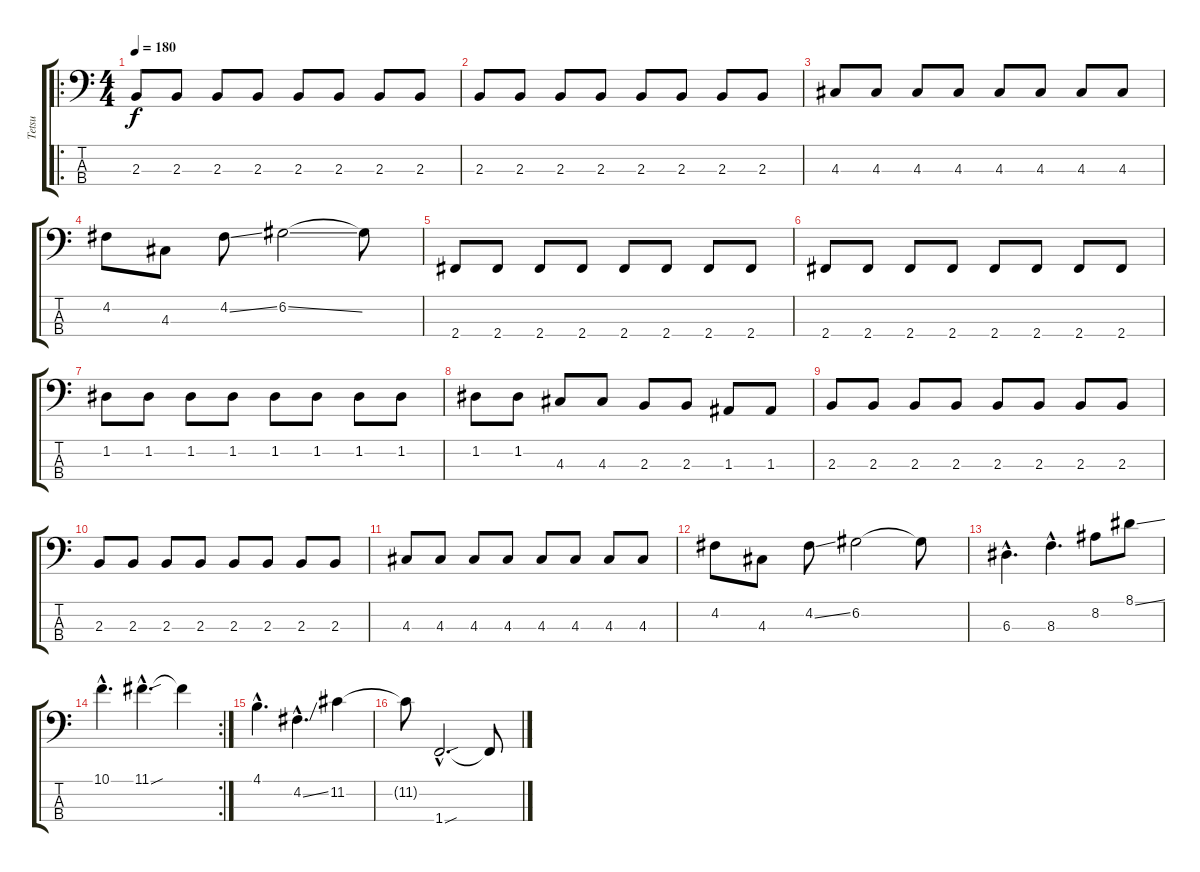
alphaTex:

\track ("Tetsu" "Tetsu") {instrument electricbasspick}
\staff {score tabs}
\tuning (G2 D2 A1 E1) {hide}
\ro
\ts (4 4)
\tempo 180
\clef f4
\ks c
2.3.8{dy f} 2.3.8 2.3.8 2.3.8 2.3.8 2.3.8 2.3.8 2.3.8 |
2.3.8 2.3.8 2.3.8 2.3.8 2.3.8 2.3.8 2.3.8 2.3.8 |
4.3.8 4.3.8 4.3.8 4.3.8 4.3.8 4.3.8 4.3.8 4.3.8 |
4.2.8 4.3.8 4.2{ss}.8 6.2{ss}.2 6.2{t}.8 |
2.4.8 2.4.8 2.4.8 2.4.8 2.4.8 2.4.8 2.4.8 2.4.8 |
2.4.8 2.4.8 2.4.8 2.4.8 2.4.8 2.4.8 2.4.8 2.4.8 |
1.2.8 1.2.8 1.2.8 1.2.8 1.2.8 1.2.8 1.2.8 1.2.8 |
1.2.8 1.2.8 4.3.8 4.3.8 2.3.8 2.3.8 1.3.8 1.3.8 |
2.3.8 2.3.8 2.3.8 2.3.8 2.3.8 2.3.8 2.3.8 2.3.8 |
2.3.8 2.3.8 2.3.8 2.3.8 2.3.8 2.3.8 2.3.8 2.3.8 |
4.3.8 4.3.8 4.3.8 4.3.8 4.3.8 4.3.8 4.3.8 4.3.8 |
4.2.8 4.3.8 4.2{ss}.8 6.2.2 6.2{t}.8 |
6.3{hac}.4{d} 8.3{hac}.4{d} 8.2.8 8.1{ss}.8 |
\rc 2
10.1{hac}.4{d} 11.1{sou hac}.4{d} 11.1{t}.4 |
4.1{hac}.4{d} 4.2{ss hac}.4{d} 11.2.4 |
11.2{t}.8 1.4{sou hac}.2{d} 1.4{t}.8
